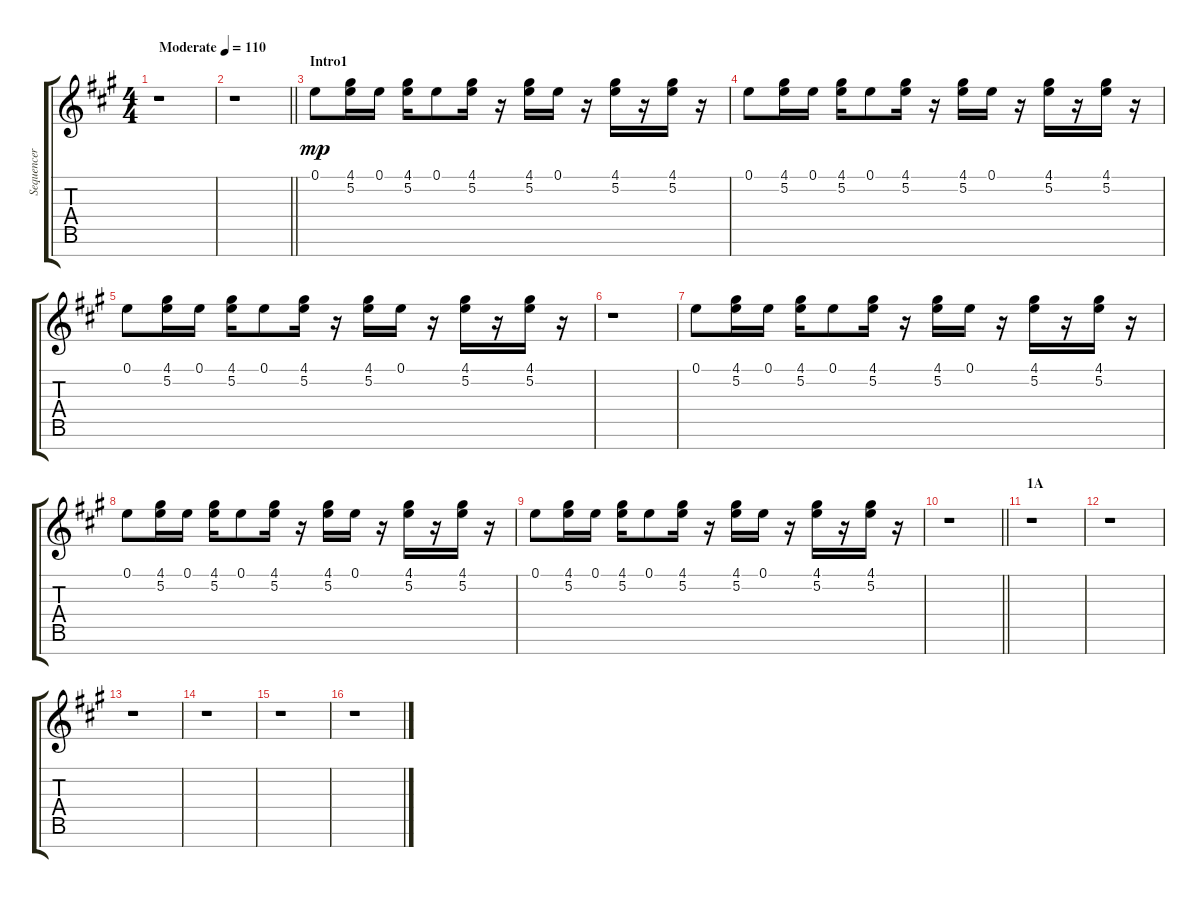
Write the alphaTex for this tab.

\track ("Sequencer" "Sequencer") {instrument lead3calliope}
\staff {score tabs}
\tuning (E5 B4 G4 D4 A3 E3 B2) {hide}
\ts (4 4)
\tempo (110 "Moderate")
\clef g2
\ks a
r.1{dy mp instrument lead3calliope} |
\barLineRight lightlight
r.1 |
\section ("" "Intro1")
0.1.8 (4.1 5.2).16 0.1.16 (4.1 5.2).16 0.1.8 (4.1 5.2).16 r.16 (4.1 5.2).16 0.1.16 r.16 (4.1 5.2).16 r.16 (4.1 5.2).16 r.16 |
0.1.8 (4.1 5.2).16 0.1.16 (4.1 5.2).16 0.1.8 (4.1 5.2).16 r.16 (4.1 5.2).16 0.1.16 r.16 (4.1 5.2).16 r.16 (4.1 5.2).16 r.16 |
0.1.8 (4.1 5.2).16 0.1.16 (4.1 5.2).16 0.1.8 (4.1 5.2).16 r.16 (4.1 5.2).16 0.1.16 r.16 (4.1 5.2).16 r.16 (4.1 5.2).16 r.16 |
r.1 |
0.1.8 (4.1 5.2).16 0.1.16 (4.1 5.2).16 0.1.8 (4.1 5.2).16 r.16 (4.1 5.2).16 0.1.16 r.16 (4.1 5.2).16 r.16 (4.1 5.2).16 r.16 |
0.1.8 (4.1 5.2).16 0.1.16 (4.1 5.2).16 0.1.8 (4.1 5.2).16 r.16 (4.1 5.2).16 0.1.16 r.16 (4.1 5.2).16 r.16 (4.1 5.2).16 r.16 |
0.1.8 (4.1 5.2).16 0.1.16 (4.1 5.2).16 0.1.8 (4.1 5.2).16 r.16 (4.1 5.2).16 0.1.16 r.16 (4.1 5.2).16 r.16 (4.1 5.2).16 r.16 |
\barLineRight lightlight
r.1 |
\section ("" "1A")
r.1 |
r.1 |
r.1 |
r.1 |
r.1 |
r.1
